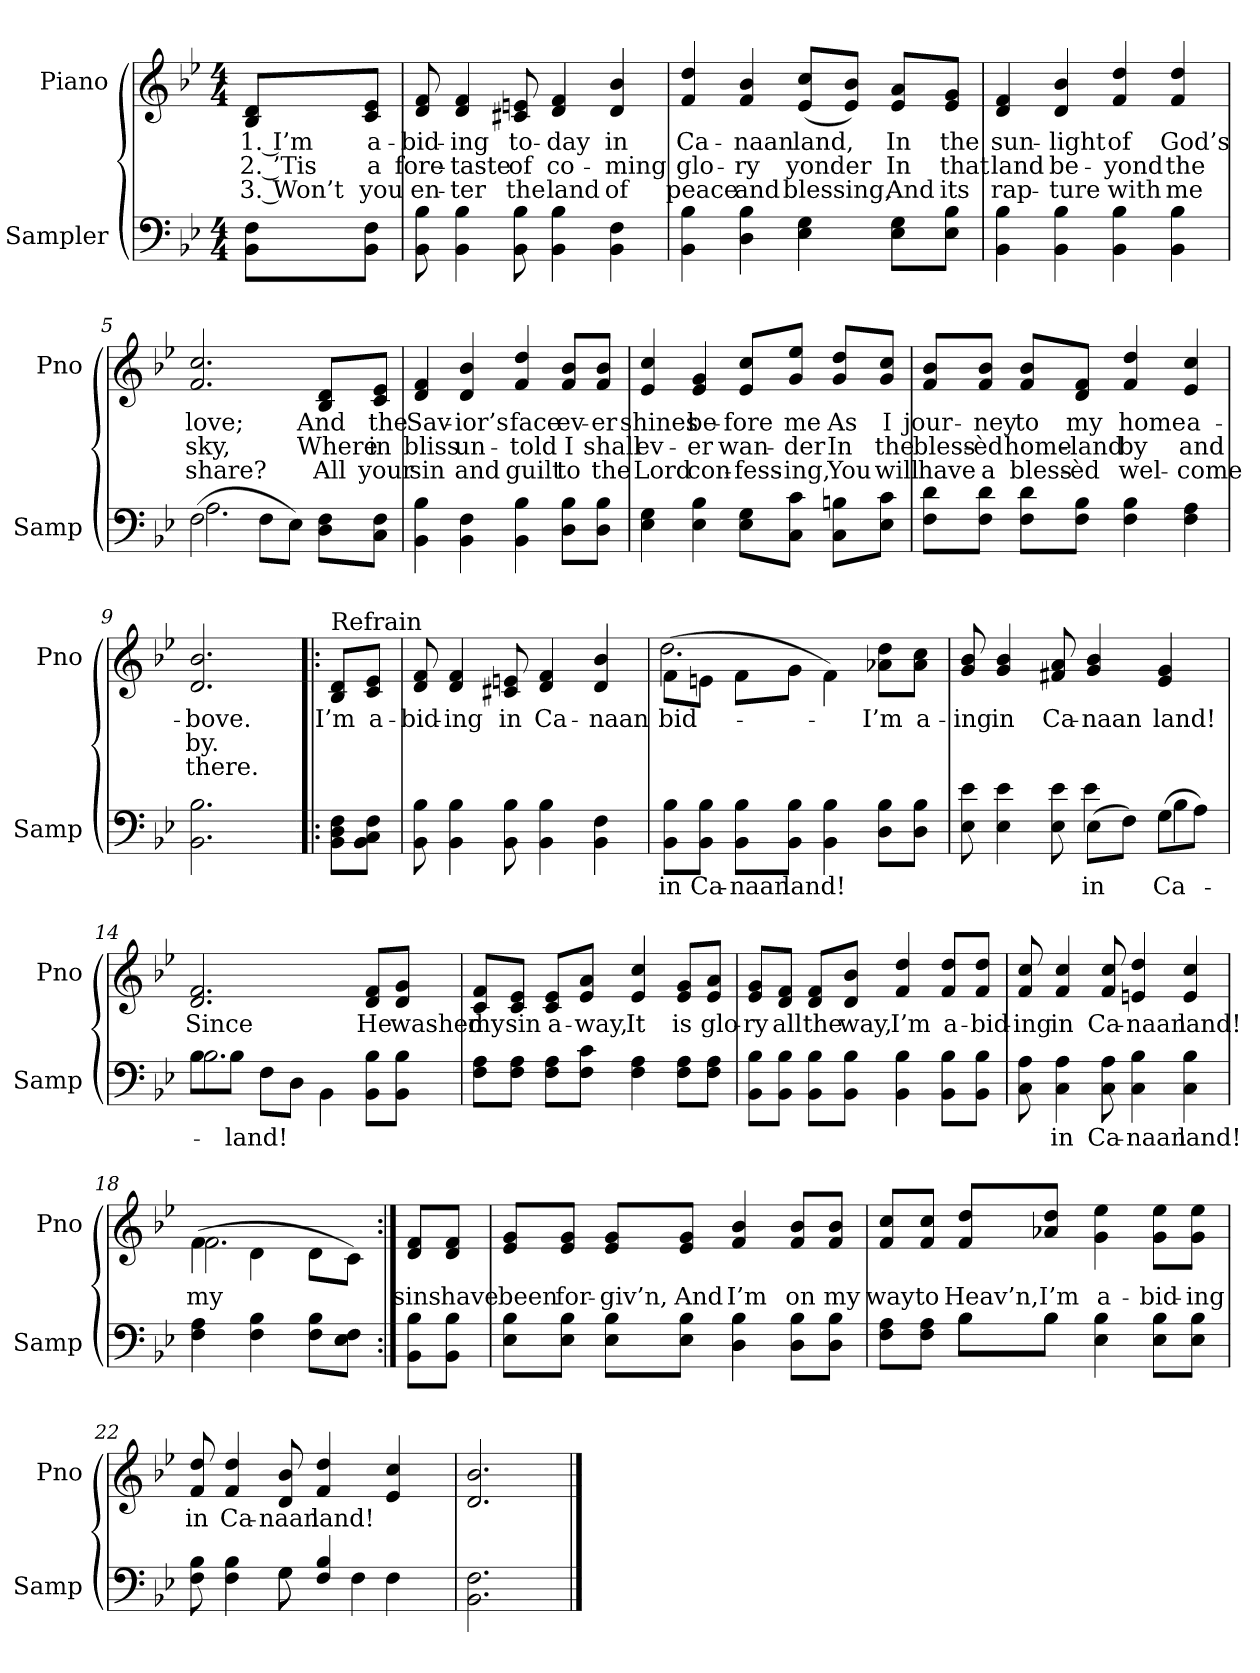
**kern	**text	**kern	**text	**text	**text
*part2	*part2	*part1	*part1	*part1	*part1
*staff2	*staff2	*staff1	*staff1	*staff1	*staff1
*I"Sampler	*	*I"Piano	*	*	*
*I'Samp	*	*I'Pno	*	*	*
*clefF4	*	*clefG2	*	*	*
*k[b-e-]	*	*k[b-e-]	*	*	*
*B-:	*	*B-:	*	*	*
*M4/4	*	*M4/4	*	*	*
=1	=1	=1	=1	=1	=1
8BB-\ 8F\L	.	8B-/ 8d/L	1. I’m	2. ’Tis	3. Won’t
8BB-\ 8F\J	.	8c/ 8e-/J	a-	a	you
=2	=2	=2	=2	=2	=2
8BB- 8B-	.	8d 8f	-bid-	fore-	en-
4BB- 4B-	.	4d 4f	-ing	-taste	-ter
8BB- 8B-	.	8c#X 8en	to-	of	the
4BB- 4B-	.	4d 4f	-day	co-	land
4BB- 4F	.	4d 4b-	in	-ming	of
=3	=3	=3	=3	=3	=3
4BB- 4B-	.	4f 4dd	Ca-	glo-	peace
4D 4B-	.	4f 4b-	-naan	-ry	and
4E- 4G	.	(8e-/ 8cc/L	land,	yonder	blessing,
.	.	8e-/ 8b-/J)	.	.	.
8E-\ 8G\L	.	8e-/ 8a/L	In	In	And
8E-\ 8B-\J	.	8e-/ 8g/J	the	that	its
=4	=4	=4	=4	=4	=4
4BB- 4B-	.	4d 4f	sun-	land	rap-
4BB- 4B-	.	4d 4b-	-light	be-	-ture
4BB- 4B-	.	4f 4dd	of	-yond	with
4BB- 4B-	.	4f 4dd	God’s	the	me
=5	=5	=5	=5	=5	=5
*^	*	*	*	*	*
(2F\	2.A	.	2.f 2.cc	love;	sky,	share?
8F\L	.	.	.	.	.	.
8E-\J)	.	.	.	.	.	.
8D\ 8F\L	4ryy	.	8B-/ 8d/L	And	Where	All
8C\ 8F\J	.	.	8c/ 8e-/J	the	in	your
*v	*v	*	*	*	*	*
=6	=6	=6	=6	=6	=6
4BB- 4B-	.	4d 4f	Sav-	bliss	sin
4BB-\ 4F\	.	4d 4b-	-ior’s	un-	and
4BB- 4B-	.	4f 4dd	face	-told	guilt
8D\ 8B-\L	.	8f/ 8b-/L	ev-	I	to
8D\ 8B-\J	.	8f/ 8b-/J	-er	shall	the
=7	=7	=7	=7	=7	=7
4E- 4G	.	4e- 4cc	shines	ev-	Lord
4E- 4B-	.	4e- 4g	be-	-er	con-
8E-\ 8G\L	.	8e-/ 8cc/L	-fore	wan-	-fess-
8C\ 8c\J	.	8g/ 8ee-/J	me	-der	-ing,
8C\ 8Bn\L	.	8g/ 8dd/L	As	In	You
8E-\ 8c\J	.	8g/ 8cc/J	I	the	will
=8	=8	=8	=8	=8	=8
8F\ 8d\L	.	8f/ 8b-/L	jour-	bless-	have
8F\ 8d\J	.	8f/ 8b-/J	-ney	-èd	a
8F\ 8d\L	.	8f/ 8b-/L	to	home-	bless-
8F\ 8B-\J	.	8d/ 8f/J	my	-land	-èd
4F 4B-	.	4f 4dd	home	by	wel-
4F 4A	.	4e- 4cc	a-	and	-come
=9	=9	=9	=9	=9	=9
2.BB- 2.B-	.	2.d 2.b-	-bove.	by.	there.
=10!|:	=10!|:	=10!|:	=10!|:	=10!|:	=10!|:
!	!	!LO:TX:t=Refrain	!	!	!
8BB-\ 8D\ 8F\L	.	8B-/ 8d/L	I’m	.	.
8BB-\ 8C\ 8F\J	.	8c/ 8e-/J	a-	.	.
=11	=11	=11	=11	=11	=11
8BB- 8B-	.	8d 8f	-bid-	.	.
4BB- 4B-	.	4d 4f	-ing	.	.
8BB- 8B-	.	8c#X 8en	in	.	.
4BB- 4B-	.	4d 4f	Ca-	.	.
4BB- 4F	.	4d 4b-	-naan	.	.
=12	=12	=12	=12	=12	=12
*	*	*^	*	*	*
8BB-\ 8B-\L	in	(8f\L	2.dd	-bid-	.	.
8BB-\ 8B-\J	Ca-	8en\J	.	.	.	.
8BB-\ 8B-\L	-naan	8f\L	.	.	.	.
8BB-\ 8B-\J	land!	8g\J	.	.	.	.
4BB- 4B-	.	4f\)	.	.	.	.
8D\ 8B-\L	.	8a-X\ 8dd\L	4ryy	I’m	.	.
8D\ 8B-\J	.	8a-\ 8cc\J	.	a-	.	.
*	*	*v	*v	*	*	*
=13	=13	=13	=13	=13	=13
*^	*	*	*	*	*
8E- 8e-	2ryy	.	8g 8b-	-ing	.	.
4E- 4e-	.	.	4g 4b-	in	.	.
8E- 8e-	.	.	8f#X 8a	Ca-	.	.
(8E-\L	4e-	in	4g 4b-	-naan	.	.
8F\J)	.	.	.	.	.	.
(8G\L	4B-	Ca-	4e- 4g	land!	.	.
8A\J)	.	.	.	.	.	.
=14	=14	=14	=14	=14	=14	=14
8B-\L	2.B-	.	2.d 2.f	Since	.	.
8B-\J	.	land!	.	.	.	.
8F\L	.	.	.	.	.	.
8D\J	.	.	.	.	.	.
4BB-\	.	.	.	.	.	.
8BB-\ 8B-\L	4ryy	.	8d/ 8f/L	He	.	.
8BB-\ 8B-\J	.	.	8d/ 8g/J	washed	.	.
*v	*v	*	*	*	*	*
=15	=15	=15	=15	=15	=15
8F\ 8A\L	.	8c/ 8f/L	my	.	.
8F\ 8A\J	.	8c/ 8e-/J	sin	.	.
8F\ 8A\L	.	8c/ 8e-/L	a-	.	.
8F\ 8c\J	.	8e-/ 8a/J	-way,	.	.
4F 4A	.	4e- 4cc	It	.	.
8F\ 8A\L	.	8e-/ 8g/L	is	.	.
8F\ 8A\J	.	8e-/ 8a/J	glo-	.	.
=16	=16	=16	=16	=16	=16
8BB-\ 8B-\L	.	8e-/ 8g/L	-ry	.	.
8BB-\ 8B-\J	.	8d/ 8f/J	all	.	.
8BB-\ 8B-\L	.	8d/ 8f/L	the	.	.
8BB-\ 8B-\J	.	8d/ 8b-/J	way,	.	.
4BB- 4B-	.	4f 4dd	I’m	.	.
8BB-\ 8B-\L	.	8f/ 8dd/L	a-	.	.
8BB-\ 8B-\J	.	8f/ 8dd/J	-bid-	.	.
=17	=17	=17	=17	=17	=17
8C 8A	.	8f 8cc	-ing	.	.
4C 4A	in	4f 4cc	in	.	.
8C 8A	Ca-	8f 8cc	Ca-	.	.
4C 4B-	-naan	4en 4dd	-naan	.	.
4C 4B-	land!	4e 4cc	land!	.	.
=18	=18	=18	=18	=18	=18
*	*	*^	*	*	*
4F 4A	.	(4f\	2.f	my	.	.
4F 4B-	.	4d\	.	.	.	.
8F\ 8B-\L	.	8d\L	.	.	.	.
8E-\ 8F\J	.	8c\J)	.	.	.	.
*	*	*v	*v	*	*	*
=19:|!	=19:|!	=19:|!	=19:|!	=19:|!	=19:|!
8BB-\ 8B-\L	.	8d/ 8f/L	sins	.	.
8BB-\ 8B-\J	.	8d/ 8f/J	have	.	.
=20	=20	=20	=20	=20	=20
8E-\ 8B-\L	.	8e-/ 8g/L	been	.	.
8E-\ 8B-\J	.	8e-/ 8g/J	for-	.	.
8E-\ 8B-\L	.	8e-/ 8g/L	-giv’n,	.	.
8E-\ 8B-\J	.	8e-/ 8g/J	And	.	.
4D 4B-	.	4f 4b-	I’m	.	.
8D\ 8B-\L	.	8f/ 8b-/L	on	.	.
8D\ 8B-\J	.	8f/ 8b-/J	my	.	.
=21	=21	=21	=21	=21	=21
*^	*	*	*	*	*
8F\ 8A\L	4ryy	.	8f/ 8cc/L	way	.	.
8F\ 8A\J	.	.	8f/ 8cc/J	to	.	.
8B-\L	8B-\L	.	8f/ 8dd/L	Heav’n,	.	.
8B-\J	8B-\J	.	8a-X/ 8dd/J	I’m	.	.
4E- 4B-	2ryy	.	4g 4ee-	a-	.	.
8E-\ 8B-\L	.	.	8g\ 8ee-\L	-bid-	.	.
8E-\ 8B-\J	.	.	8g\ 8ee-\J	-ing	.	.
=22	=22	=22	=22	=22	=22	=22
8F 8B-	4.ryy	.	8f 8dd	in	.	.
4F 4B-	.	.	4f 4dd	Ca-	.	.
8G\	8G	.	8d 8b-	-naan	.	.
4F 4B-	8ryy	.	4f 4dd	land!	.	.
.	4F	.	.	.	.	.
4F\	.	.	4e- 4cc	.	.	.
.	8ryy	.	.	.	.	.
*v	*v	*	*	*	*	*
=23	=23	=23	=23	=23	=23
2.BB- 2.F	.	2.d 2.b-	.	.	.
==	==	==	==	==	==
*-	*-	*-	*-	*-	*-
